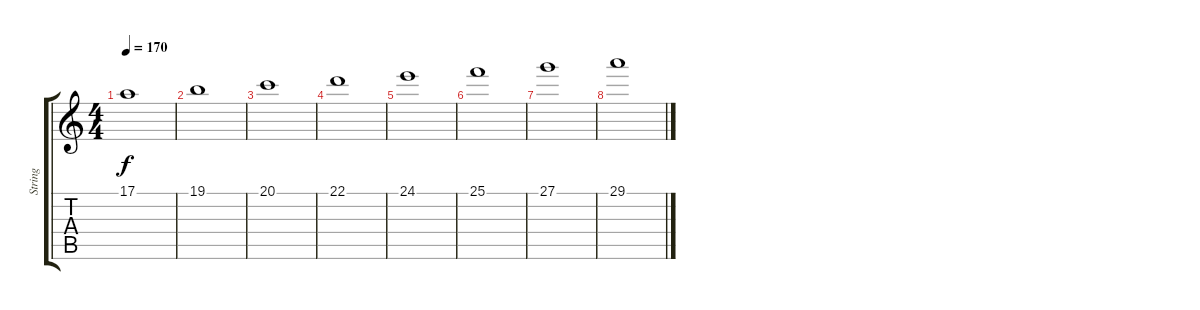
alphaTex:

\track ("String" "String") {instrument stringensemble1}
\staff {score tabs}
\tuning (E4 B3 G3 D3 A2 E2) {hide}
\ts (4 4)
\tempo 170
\clef g2
\ks c
17.1.1{dy f volume 14} |
19.1.1 |
20.1.1 |
22.1.1 |
24.1.1 |
25.1.1 |
27.1.1 |
29.1.1
